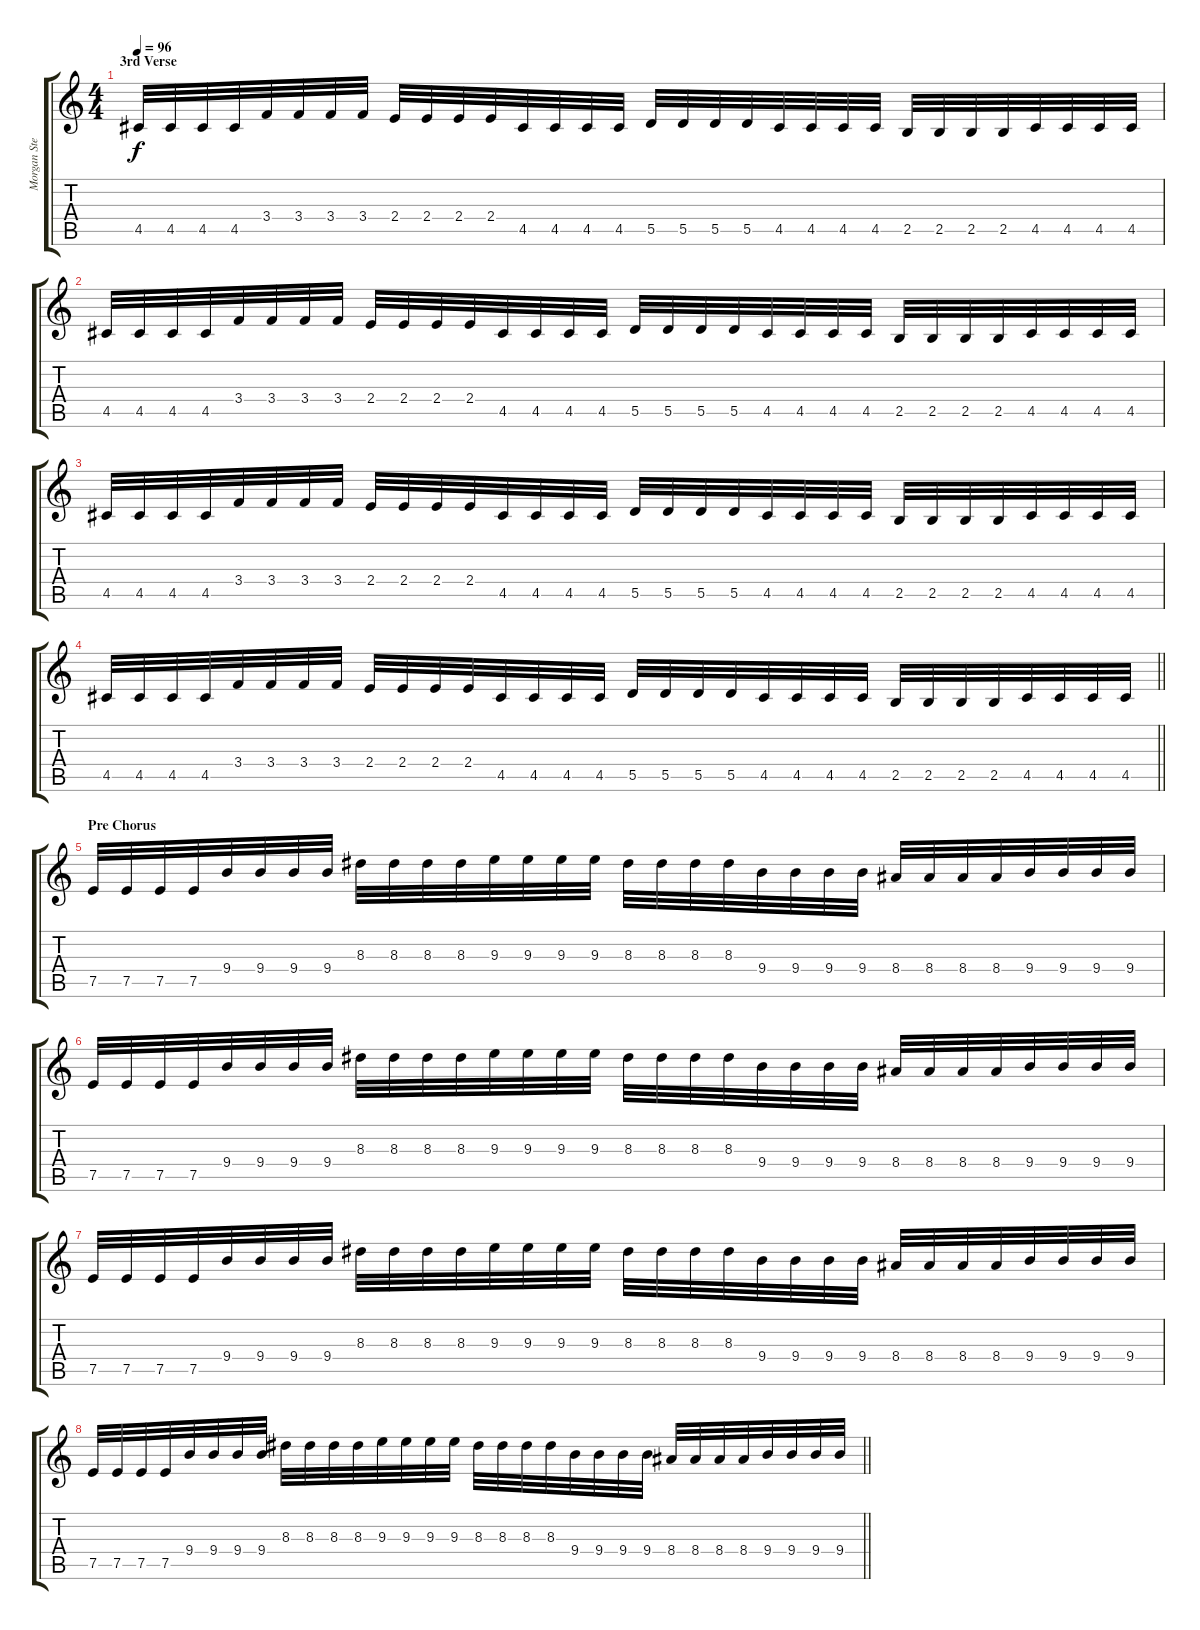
\track ("Morgan Steinmeyer Håkansson" "Morgan Ste") {instrument distortionguitar}
\staff {score tabs}
\tuning (E4 B3 G3 D3 A2 E2) {hide}
\ts (4 4)
\section ("" "3rd Verse")
\tempo 96
\clef g2
\ks c
4.5.32{dy f} 4.5.32 4.5.32 4.5.32 3.4.32 3.4.32 3.4.32 3.4.32 2.4.32 2.4.32 2.4.32 2.4.32 4.5.32 4.5.32 4.5.32 4.5.32 5.5.32 5.5.32 5.5.32 5.5.32 4.5.32 4.5.32 4.5.32 4.5.32 2.5.32 2.5.32 2.5.32 2.5.32 4.5.32 4.5.32 4.5.32 4.5.32 |
4.5.32 4.5.32 4.5.32 4.5.32 3.4.32 3.4.32 3.4.32 3.4.32 2.4.32 2.4.32 2.4.32 2.4.32 4.5.32 4.5.32 4.5.32 4.5.32 5.5.32 5.5.32 5.5.32 5.5.32 4.5.32 4.5.32 4.5.32 4.5.32 2.5.32 2.5.32 2.5.32 2.5.32 4.5.32 4.5.32 4.5.32 4.5.32 |
4.5.32 4.5.32 4.5.32 4.5.32 3.4.32 3.4.32 3.4.32 3.4.32 2.4.32 2.4.32 2.4.32 2.4.32 4.5.32 4.5.32 4.5.32 4.5.32 5.5.32 5.5.32 5.5.32 5.5.32 4.5.32 4.5.32 4.5.32 4.5.32 2.5.32 2.5.32 2.5.32 2.5.32 4.5.32 4.5.32 4.5.32 4.5.32 |
\barLineRight lightlight
4.5.32 4.5.32 4.5.32 4.5.32 3.4.32 3.4.32 3.4.32 3.4.32 2.4.32 2.4.32 2.4.32 2.4.32 4.5.32 4.5.32 4.5.32 4.5.32 5.5.32 5.5.32 5.5.32 5.5.32 4.5.32 4.5.32 4.5.32 4.5.32 2.5.32 2.5.32 2.5.32 2.5.32 4.5.32 4.5.32 4.5.32 4.5.32 |
\section ("" "Pre Chorus")
7.5.32 7.5.32 7.5.32 7.5.32 9.4.32 9.4.32 9.4.32 9.4.32 8.3.32 8.3.32 8.3.32 8.3.32 9.3.32 9.3.32 9.3.32 9.3.32 8.3.32 8.3.32 8.3.32 8.3.32 9.4.32 9.4.32 9.4.32 9.4.32 8.4.32 8.4.32 8.4.32 8.4.32 9.4.32 9.4.32 9.4.32 9.4.32 |
7.5.32 7.5.32 7.5.32 7.5.32 9.4.32 9.4.32 9.4.32 9.4.32 8.3.32 8.3.32 8.3.32 8.3.32 9.3.32 9.3.32 9.3.32 9.3.32 8.3.32 8.3.32 8.3.32 8.3.32 9.4.32 9.4.32 9.4.32 9.4.32 8.4.32 8.4.32 8.4.32 8.4.32 9.4.32 9.4.32 9.4.32 9.4.32 |
7.5.32 7.5.32 7.5.32 7.5.32 9.4.32 9.4.32 9.4.32 9.4.32 8.3.32 8.3.32 8.3.32 8.3.32 9.3.32 9.3.32 9.3.32 9.3.32 8.3.32 8.3.32 8.3.32 8.3.32 9.4.32 9.4.32 9.4.32 9.4.32 8.4.32 8.4.32 8.4.32 8.4.32 9.4.32 9.4.32 9.4.32 9.4.32 |
\barLineRight lightlight
7.5.32 7.5.32 7.5.32 7.5.32 9.4.32 9.4.32 9.4.32 9.4.32 8.3.32 8.3.32 8.3.32 8.3.32 9.3.32 9.3.32 9.3.32 9.3.32 8.3.32 8.3.32 8.3.32 8.3.32 9.4.32 9.4.32 9.4.32 9.4.32 8.4.32 8.4.32 8.4.32 8.4.32 9.4.32 9.4.32 9.4.32 9.4.32
